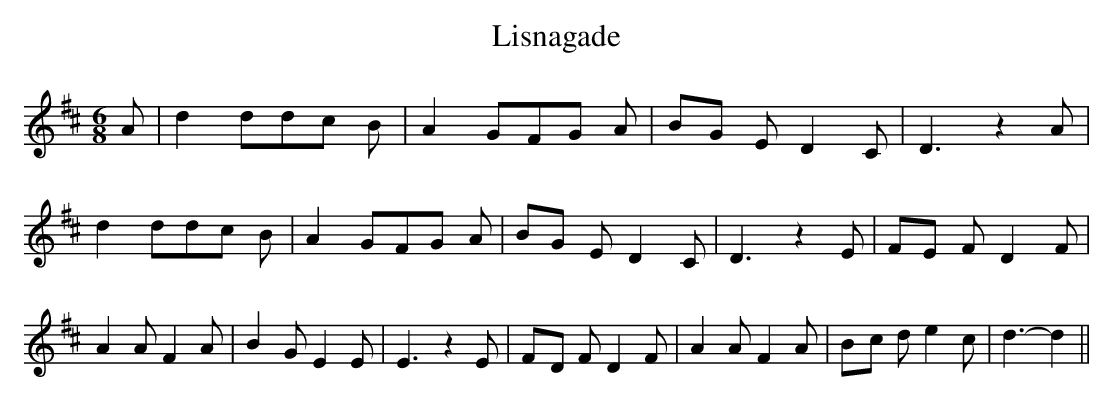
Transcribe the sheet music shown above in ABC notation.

X:1
T:Lisnagade
M:6/8
L:1/8
K:D
 A| d2 dd-c B| A2- GF-G A|B-G E D2 C| D3 z2 A| d2 dd-c B| A2 GF-G A|\
B-G E D2 C| D3 z2 E|F-E F D2 F| A2 A F2 A| B2 G E2 E| E3 z2 E|F-D F D2 F|\
 A2 A F2 A|B-c d e2 c| d3- d2||
